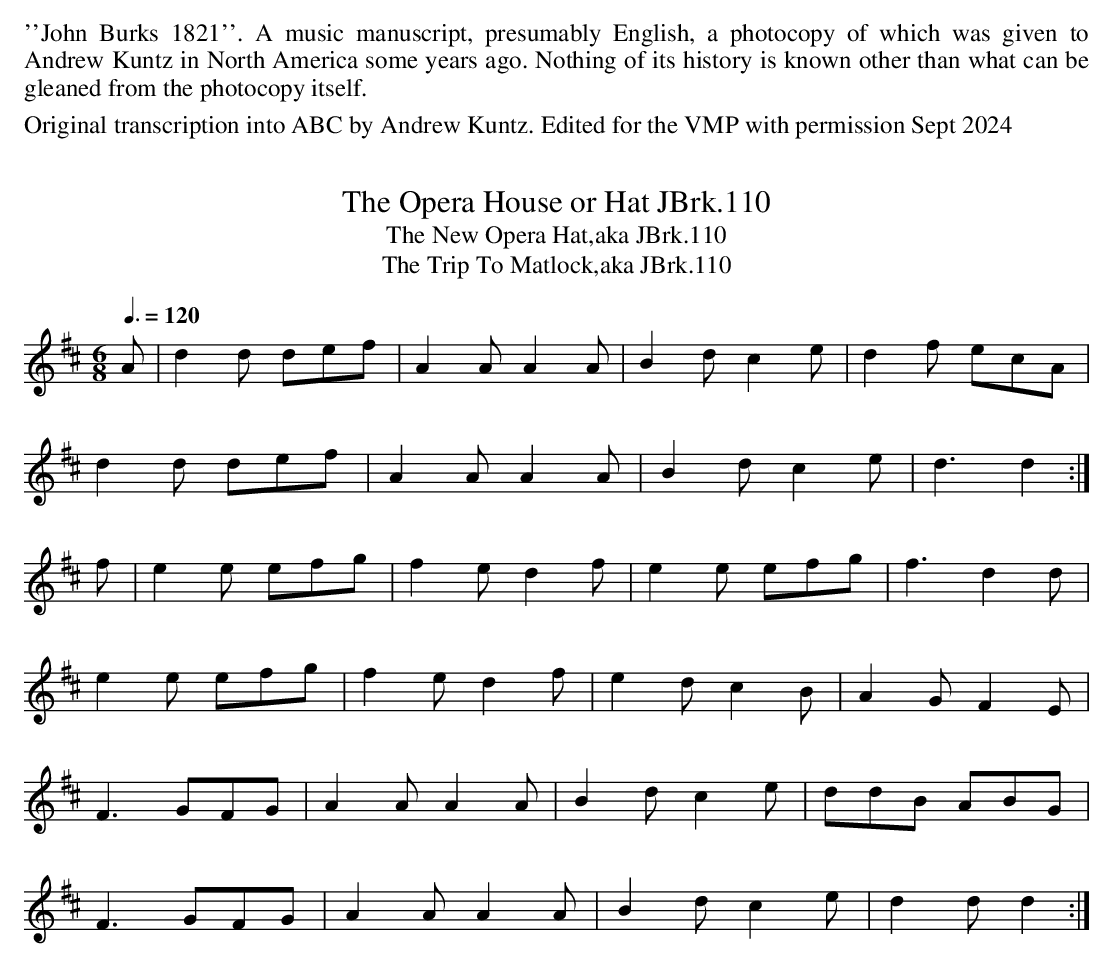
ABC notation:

X:1
T:Opera House or Hat JBrk.110, The
Q:3/8=120
T:New Opera Hat,aka JBrk.110, The
T:Trip To Matlock,aka JBrk.110, The
M:6/8
L:1/8
K:D
A|d2d def|A2A A2A|B2d c2e|d2f ecA|
d2d def|A2A A2A|B2d c2e|d3 d2:|
f|e2e efg|f2e d2f|e2e efg|f3d2d|
e2e efg|f2e d2f|e2d c2B|A2G F2E|
F3 GFG|A2A A2A|B2d c2e|ddB ABG|
F3 GFG|A2A A2A|B2d c2e|d2 d d2:|
